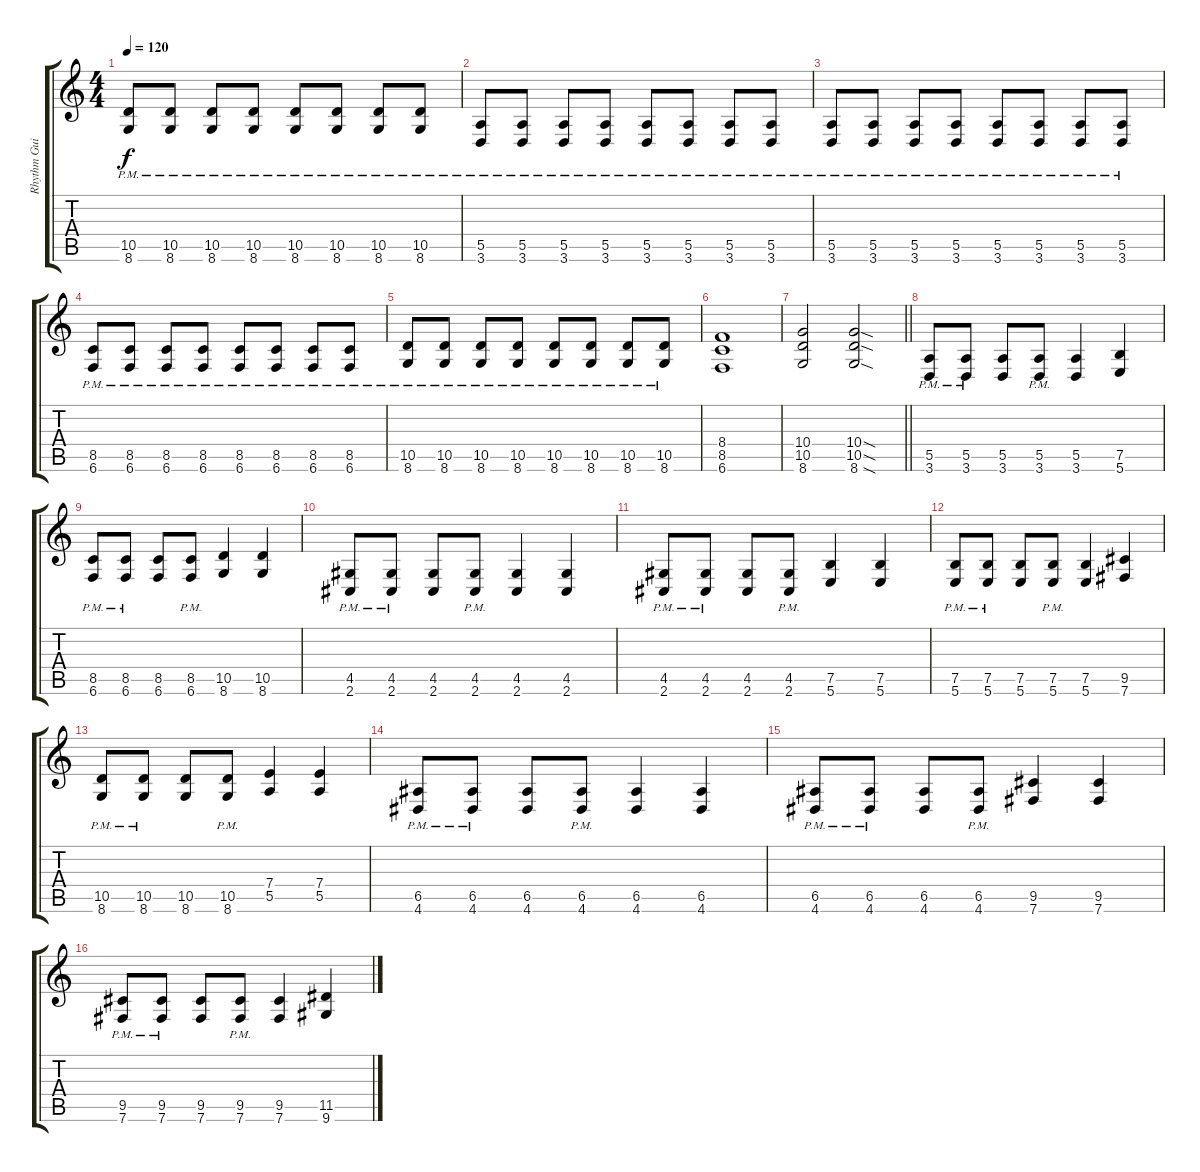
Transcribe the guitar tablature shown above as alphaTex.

\track ("Rhythm Guitar 1" "Rhythm Gui") {instrument distortionguitar}
\staff {score tabs}
\tuning (B3 Gb3 D3 A2 E2 B1) {hide}
\ts (4 4)
\tempo 120
\clef g2
\ks c
(10.5{pm} 8.6{pm}).8{dy f} (10.5{pm} 8.6{pm}).8 (10.5{pm} 8.6{pm}).8 (10.5{pm} 8.6{pm}).8 (10.5{pm} 8.6{pm}).8 (10.5{pm} 8.6{pm}).8 (10.5{pm} 8.6{pm}).8 (10.5{pm} 8.6{pm}).8 |
(5.5{pm} 3.6{pm}).8 (5.5{pm} 3.6{pm}).8 (5.5{pm} 3.6{pm}).8 (5.5{pm} 3.6{pm}).8 (5.5{pm} 3.6{pm}).8 (5.5{pm} 3.6{pm}).8 (5.5{pm} 3.6{pm}).8 (5.5{pm} 3.6{pm}).8 |
(5.5{pm} 3.6{pm}).8 (5.5{pm} 3.6{pm}).8 (5.5{pm} 3.6{pm}).8 (5.5{pm} 3.6{pm}).8 (5.5{pm} 3.6{pm}).8 (5.5{pm} 3.6{pm}).8 (5.5{pm} 3.6{pm}).8 (5.5{pm} 3.6{pm}).8 |
(8.5{pm} 6.6{pm}).8 (8.5{pm} 6.6{pm}).8 (8.5{pm} 6.6{pm}).8 (8.5{pm} 6.6{pm}).8 (8.5{pm} 6.6{pm}).8 (8.5{pm} 6.6{pm}).8 (8.5{pm} 6.6{pm}).8 (8.5{pm} 6.6{pm}).8 |
(10.5{pm} 8.6{pm}).8 (10.5{pm} 8.6{pm}).8 (10.5{pm} 8.6{pm}).8 (10.5{pm} 8.6{pm}).8 (10.5{pm} 8.6{pm}).8 (10.5{pm} 8.6{pm}).8 (10.5{pm} 8.6{pm}).8 (10.5{pm} 8.6{pm}).8 |
(8.4 8.5 6.6).1 |
\barLineRight lightlight
(10.4 10.5 8.6).2 (10.4{sod} 10.5{sod} 8.6{sod}).2 |
(5.5{pm} 3.6{pm}).8 (5.5{pm} 3.6{pm}).8 (5.5 3.6).8 (5.5{pm} 3.6{pm}).8 (5.5 3.6).4 (7.5 5.6).4 |
(8.5{pm} 6.6{pm}).8 (8.5{pm} 6.6{pm}).8 (8.5 6.6).8 (8.5{pm} 6.6{pm}).8 (10.5 8.6).4 (10.5 8.6).4 |
(4.5{pm} 2.6{pm}).8 (4.5{pm} 2.6{pm}).8 (4.5 2.6).8 (4.5{pm} 2.6{pm}).8 (4.5 2.6).4 (4.5 2.6).4 |
(4.5{pm} 2.6{pm}).8 (4.5{pm} 2.6{pm}).8 (4.5 2.6).8 (4.5{pm} 2.6{pm}).8 (7.5 5.6).4 (7.5 5.6).4 |
(7.5{pm} 5.6{pm}).8 (7.5{pm} 5.6{pm}).8 (7.5 5.6).8 (7.5{pm} 5.6{pm}).8 (7.5 5.6).4 (9.5 7.6).4 |
(10.5{pm} 8.6{pm}).8 (10.5{pm} 8.6{pm}).8 (10.5 8.6).8 (10.5{pm} 8.6{pm}).8 (7.4 5.5).4 (7.4 5.5).4 |
(6.5{pm} 4.6{pm}).8 (6.5{pm} 4.6{pm}).8 (6.5 4.6).8 (6.5{pm} 4.6{pm}).8 (6.5 4.6).4 (6.5 4.6).4 |
(6.5{pm} 4.6{pm}).8 (6.5{pm} 4.6{pm}).8 (6.5 4.6).8 (6.5{pm} 4.6{pm}).8 (9.5 7.6).4 (9.5 7.6).4 |
(9.5{pm} 7.6{pm}).8 (9.5{pm} 7.6{pm}).8 (9.5 7.6).8 (9.5{pm} 7.6{pm}).8 (9.5 7.6).4 (11.5 9.6).4
